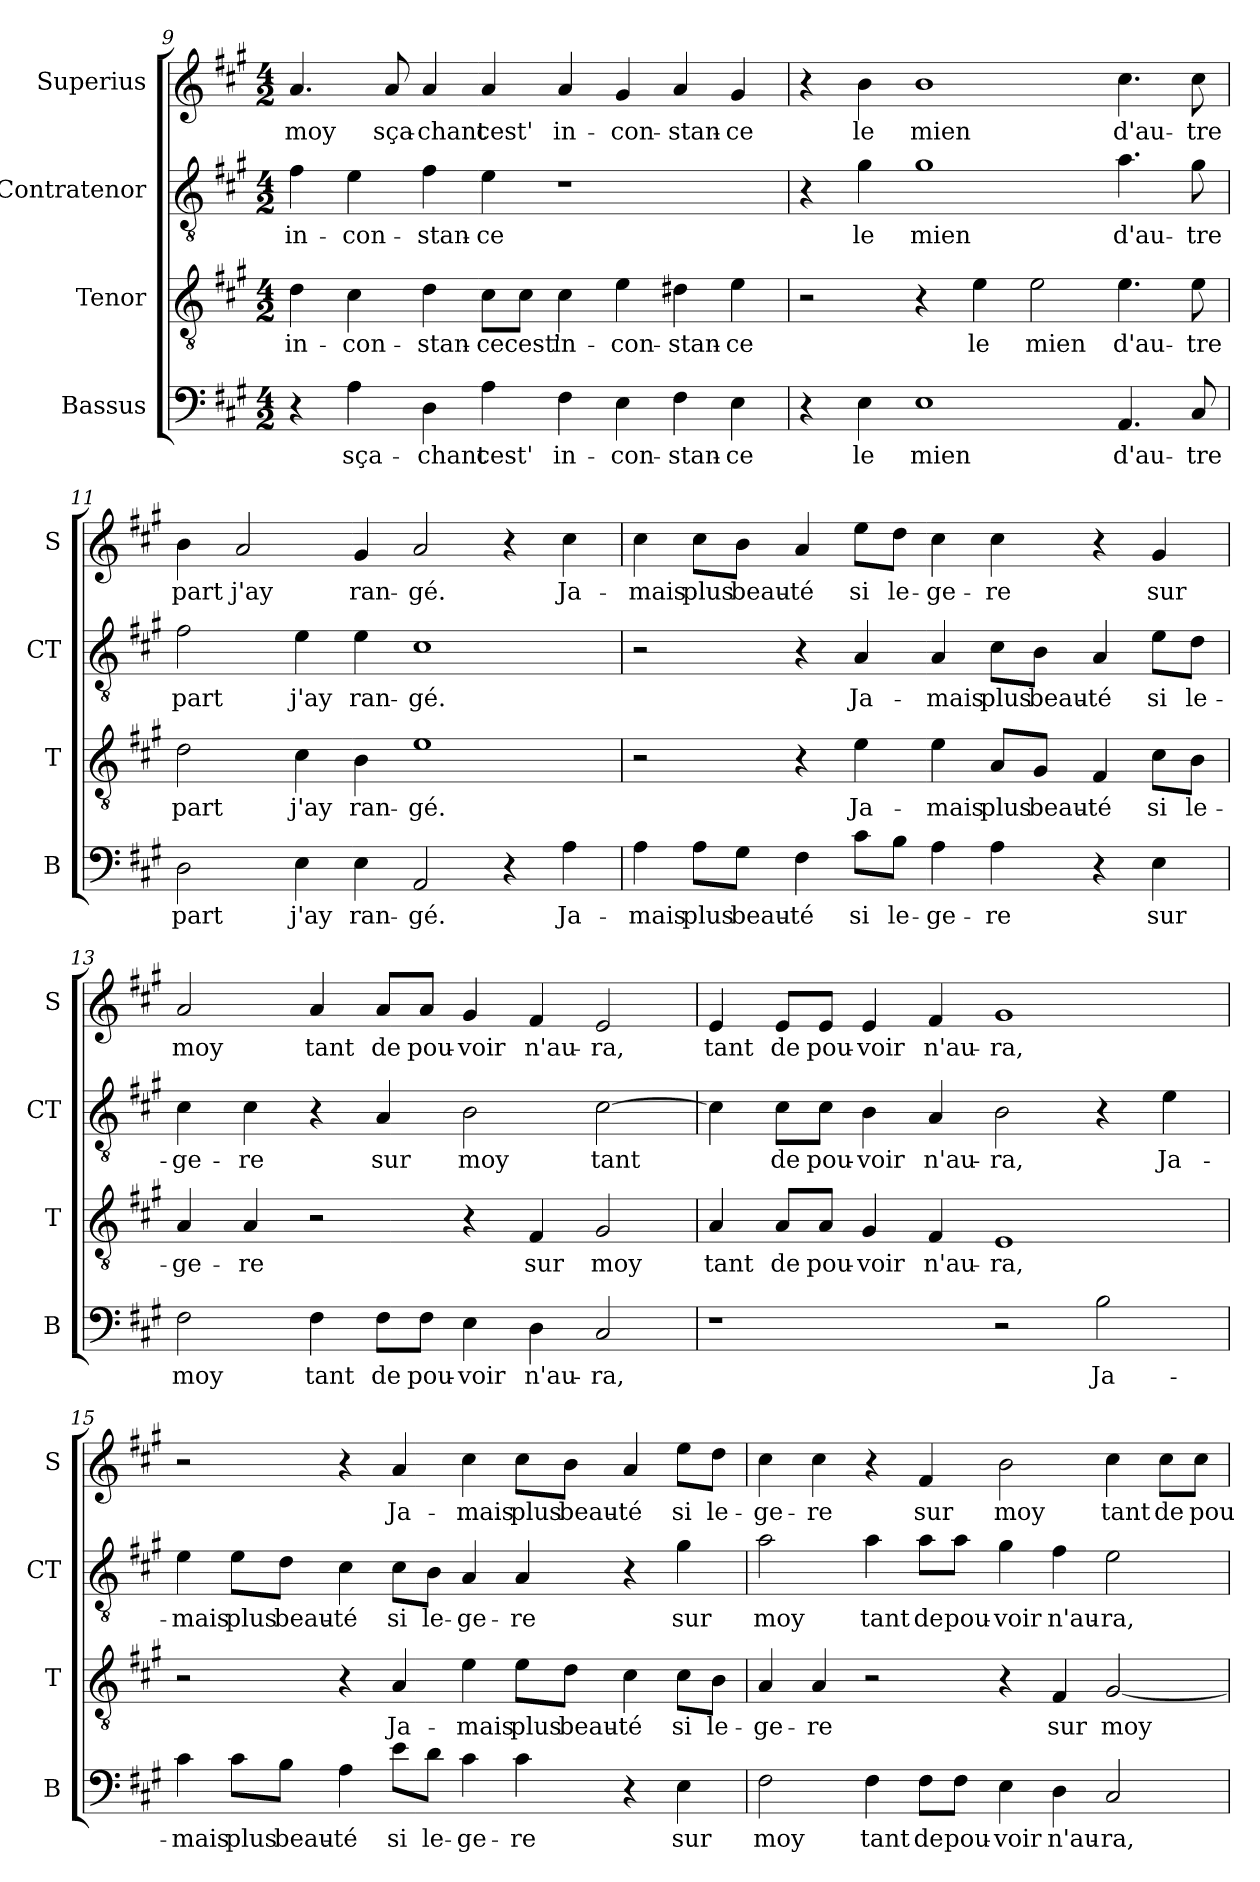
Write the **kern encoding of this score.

**kern	**text	**kern	**text	**kern	**text	**kern	**text
*part4	*part4	*part3	*part3	*part2	*part2	*part1	*part1
*staff4	*staff4	*staff3	*staff3	*staff2	*staff2	*staff1	*staff1
*I"Bassus	*	*I"Tenor	*	*I"Contratenor	*	*I"Superius	*
*I'B	*	*I'T	*	*I'CT	*	*I'S	*
*clefF4	*	*clefGv2	*	*clefGv2	*	*clefG2	*
*k[f#c#g#]	*	*k[f#c#g#]	*	*k[f#c#g#]	*	*k[f#c#g#]	*
*A:	*	*A:	*	*A:	*	*A:	*
*M4/2	*	*M4/2	*	*M4/2	*	*M4/2	*
=9	=9	=9	=9	=9	=9	=9	=9
!	!	!	!LO:LY:b	!	!LO:LY:b	!	!LO:LY:b
4r	.	4d\	in-	4f#\	in-	4.a/	moy
!	!LO:LY:b	!	!LO:LY:b	!	!LO:LY:b	!	!
4A\	sça-	4c#\	-con-	4e\	-con-	.	.
!	!	!	!	!	!	!	!LO:LY:b
.	.	.	.	.	.	8a/	sça-
!	!LO:LY:b	!	!LO:LY:b	!	!LO:LY:b	!	!LO:LY:b
4D\	-chant	4d\	-stan-	4f#\	-stan-	4a/	-chant
!	!LO:LY:b	!	!LO:LY:b	!	!LO:LY:b	!	!LO:LY:b
4A\	cest'	8c#\L	-ce	4e\	-ce	4a/	cest'
!	!	!	!LO:LY:b	!	!	!	!
.	.	8c#\J	cest'	.	.	.	.
!	!LO:LY:b	!	!LO:LY:b	!	!	!	!LO:LY:b
4F#\	in-	4c#\	in-	1r	.	4a/	in-
!	!LO:LY:b	!	!LO:LY:b	!	!	!	!LO:LY:b
4E\	-con-	4e\	-con-	.	.	4g#/	-con-
!	!LO:LY:b	!	!LO:LY:b	!	!	!	!LO:LY:b
4F#\	-stan-	4d#X\	-stan-	.	.	4a/	-stan-
!	!LO:LY:b	!	!LO:LY:b	!	!	!	!LO:LY:b
4E\	-ce	4e\	-ce	.	.	4g#/	-ce
!!LO:LB:g=z
=10	=10	=10	=10	=10	=10	=10	=10
4r	.	2r	.	4r	.	4r	.
!	!LO:LY:b	!	!	!	!LO:LY:b	!	!LO:LY:b
4E\	le	.	.	4g#\	le	4b\	le
!	!LO:LY:b	!	!	!	!LO:LY:b	!	!LO:LY:b
1E	mien	4r	.	1g#	mien	1b	mien
!	!	!	!LO:LY:b	!	!	!	!
.	.	4e\	le	.	.	.	.
!	!	!	!LO:LY:b	!	!	!	!
.	.	2e\	mien	.	.	.	.
!	!LO:LY:b	!	!LO:LY:b	!	!LO:LY:b	!	!LO:LY:b
4.AA/	d'au-	4.e\	d'au-	4.a\	d'au-	4.cc#\	d'au-
!	!LO:LY:b	!	!LO:LY:b	!	!LO:LY:b	!	!LO:LY:b
8C#/	-tre	8e\	-tre	8g#\	-tre	8cc#\	-tre
=11	=11	=11	=11	=11	=11	=11	=11
!	!LO:LY:b	!	!LO:LY:b	!	!LO:LY:b	!	!LO:LY:b
2D\	part	2d\	part	2f#\	part	4b\	part
!	!	!	!	!	!	!	!LO:LY:b
.	.	.	.	.	.	2a/	j'ay
!	!LO:LY:b	!	!LO:LY:b	!	!LO:LY:b	!	!
4E\	j'ay	4c#\	j'ay	4e\	j'ay	.	.
!	!LO:LY:b	!	!LO:LY:b	!	!LO:LY:b	!	!LO:LY:b
4E\	ran-	4B\	ran-	4e\	ran-	4g#/	ran-
!	!LO:LY:b	!	!LO:LY:b	!	!LO:LY:b	!	!LO:LY:b
2AA/	-gé.	1e	-gé.	1c#	-gé.	2a/	-gé.
4r	.	.	.	.	.	4r	.
!	!LO:LY:b	!	!	!	!	!	!LO:LY:b
4A\	Ja-	.	.	.	.	4cc#\	Ja-
=12	=12	=12	=12	=12	=12	=12	=12
!	!LO:LY:b	!	!	!	!	!	!LO:LY:b
4A\	-mais	2r	.	2r	.	4cc#\	-mais
!	!LO:LY:b	!	!	!	!	!	!LO:LY:b
8A\L	plus	.	.	.	.	8cc#\L	plus
!	!LO:LY:b	!	!	!	!	!	!LO:LY:b
8G#\J	beau-	.	.	.	.	8b\J	beau-
!	!LO:LY:b	!	!	!	!	!	!LO:LY:b
4F#\	-té	4r	.	4r	.	4a/	-té
!	!LO:LY:b	!	!LO:LY:b	!	!LO:LY:b	!	!LO:LY:b
8c#\L	si	4e\	Ja-	4A/	Ja-	8ee\L	si
!	!LO:LY:b	!	!	!	!	!	!LO:LY:b
8B\J	le-	.	.	.	.	8dd\J	le-
!	!LO:LY:b	!	!LO:LY:b	!	!LO:LY:b	!	!LO:LY:b
4A\	-ge-	4e\	-mais	4A/	-mais	4cc#\	-ge-
!	!LO:LY:b	!	!LO:LY:b	!	!LO:LY:b	!	!LO:LY:b
4A\	-re	8A/L	plus	8c#\L	plus	4cc#\	-re
!	!	!	!LO:LY:b	!	!LO:LY:b	!	!
.	.	8G#/J	beau-	8B\J	beau-	.	.
!	!	!	!LO:LY:b	!	!LO:LY:b	!	!
4r	.	4F#/	-té	4A/	-té	4r	.
!	!LO:LY:b	!	!LO:LY:b	!	!LO:LY:b	!	!LO:LY:b
4E\	sur	8c#\L	si	8e\L	si	4g#/	sur
!	!	!	!LO:LY:b	!	!LO:LY:b	!	!
.	.	8B\J	le-	8d\J	le-	.	.
!!LO:LB:g=z
=13	=13	=13	=13	=13	=13	=13	=13
!	!LO:LY:b	!	!LO:LY:b	!	!LO:LY:b	!	!LO:LY:b
2F#\	moy	4A/	-ge-	4c#\	-ge-	2a/	moy
!	!	!	!LO:LY:b	!	!LO:LY:b	!	!
.	.	4A/	-re	4c#\	-re	.	.
!	!LO:LY:b	!	!	!	!	!	!LO:LY:b
4F#\	tant	2r	.	4r	.	4a/	tant
!	!LO:LY:b	!	!	!	!LO:LY:b	!	!LO:LY:b
8F#\L	de	.	.	4A/	sur	8a/L	de
!	!LO:LY:b	!	!	!	!	!	!LO:LY:b
8F#\J	pou-	.	.	.	.	8a/J	pou-
!	!LO:LY:b	!	!	!	!LO:LY:b	!	!LO:LY:b
4E\	-voir	4r	.	2B\	moy	4g#/	-voir
!	!LO:LY:b	!	!LO:LY:b	!	!	!	!LO:LY:b
4D\	n'au-	4F#/	sur	.	.	4f#/	n'au-
!	!LO:LY:b	!	!LO:LY:b	!	!LO:LY:b	!	!LO:LY:b
2C#/	-ra,	2G#/	moy	[2c#\	tant	2e/	-ra,
=14	=14	=14	=14	=14	=14	=14	=14
!	!	!	!LO:LY:b	!	!	!	!LO:LY:b
1r	.	4A/	tant	4c#\]	.	4e/	tant
!	!	!	!LO:LY:b	!	!LO:LY:b	!	!LO:LY:b
.	.	8A/L	de	8c#\L	de	8e/L	de
!	!	!	!LO:LY:b	!	!LO:LY:b	!	!LO:LY:b
.	.	8A/J	pou-	8c#\J	pou-	8e/J	pou-
!	!	!	!LO:LY:b	!	!LO:LY:b	!	!LO:LY:b
.	.	4G#/	-voir	4B\	-voir	4e/	-voir
!	!	!	!LO:LY:b	!	!LO:LY:b	!	!LO:LY:b
.	.	4F#/	n'au-	4A/	n'au-	4f#/	n'au-
!	!	!	!LO:LY:b	!	!LO:LY:b	!	!LO:LY:b
2r	.	1E	-ra,	2B\	-ra,	1g#	-ra,
!	!LO:LY:b	!	!	!	!	!	!
2B\	Ja-	.	.	4r	.	.	.
!	!	!	!	!	!LO:LY:b	!	!
.	.	.	.	4e\	Ja-	.	.
!!LO:PB:g=z
=15	=15	=15	=15	=15	=15	=15	=15
!	!LO:LY:b	!	!	!	!LO:LY:b	!	!
4c#\	-mais	2r	.	4e\	-mais	2r	.
!	!LO:LY:b	!	!	!	!LO:LY:b	!	!
8c#\L	plus	.	.	8e\L	plus	.	.
!	!LO:LY:b	!	!	!	!LO:LY:b	!	!
8B\J	beau-	.	.	8d\J	beau-	.	.
!	!LO:LY:b	!	!	!	!LO:LY:b	!	!
4A\	-té	4r	.	4c#\	-té	4r	.
!	!LO:LY:b	!	!LO:LY:b	!	!LO:LY:b	!	!LO:LY:b
8e\L	si	4A/	Ja-	8c#\L	si	4a/	Ja-
!	!LO:LY:b	!	!	!	!LO:LY:b	!	!
8d\J	le-	.	.	8B\J	le-	.	.
!	!LO:LY:b	!	!LO:LY:b	!	!LO:LY:b	!	!LO:LY:b
4c#\	-ge-	4e\	-mais	4A/	-ge-	4cc#\	-mais
!	!LO:LY:b	!	!LO:LY:b	!	!LO:LY:b	!	!LO:LY:b
4c#\	-re	8e\L	plus	4A/	-re	8cc#\L	plus
!	!	!	!LO:LY:b	!	!	!	!LO:LY:b
.	.	8d\J	beau-	.	.	8b\J	beau-
!	!	!	!LO:LY:b	!	!	!	!LO:LY:b
4r	.	4c#\	-té	4r	.	4a/	-té
!	!LO:LY:b	!	!LO:LY:b	!	!LO:LY:b	!	!LO:LY:b
4E\	sur	8c#\L	si	4g#\	sur	8ee\L	si
!	!	!	!LO:LY:b	!	!	!	!LO:LY:b
.	.	8B\J	le-	.	.	8dd\J	le-
=16	=16	=16	=16	=16	=16	=16	=16
!	!LO:LY:b	!	!LO:LY:b	!	!LO:LY:b	!	!LO:LY:b
2F#\	moy	4A/	-ge-	2a\	moy	4cc#\	-ge-
!	!	!	!LO:LY:b	!	!	!	!LO:LY:b
.	.	4A/	-re	.	.	4cc#\	-re
!	!LO:LY:b	!	!	!	!LO:LY:b	!	!
4F#\	tant	2r	.	4a\	tant	4r	.
!	!LO:LY:b	!	!	!	!LO:LY:b	!	!LO:LY:b
8F#\L	de	.	.	8a\L	de	4f#/	sur
!	!LO:LY:b	!	!	!	!LO:LY:b	!	!
8F#\J	pou-	.	.	8a\J	pou-	.	.
!	!LO:LY:b	!	!	!	!LO:LY:b	!	!LO:LY:b
4E\	-voir	4r	.	4g#\	-voir	2b\	moy
!	!LO:LY:b	!	!LO:LY:b	!	!LO:LY:b	!	!
4D\	n'au-	4F#/	sur	4f#\	n'au-	.	.
!	!LO:LY:b	!	!LO:LY:b	!	!LO:LY:b	!	!LO:LY:b
2C#/	-ra,	[2G#/	moy	2e\	-ra,	4cc#\	tant
!	!	!	!	!	!	!	!LO:LY:b
.	.	.	.	.	.	8cc#\L	de
!	!	!	!	!	!	!	!LO:LY:b
.	.	.	.	.	.	8cc#\J	pou-
=	=	=	=	=	=	=	=
*-	*-	*-	*-	*-	*-	*-	*-
